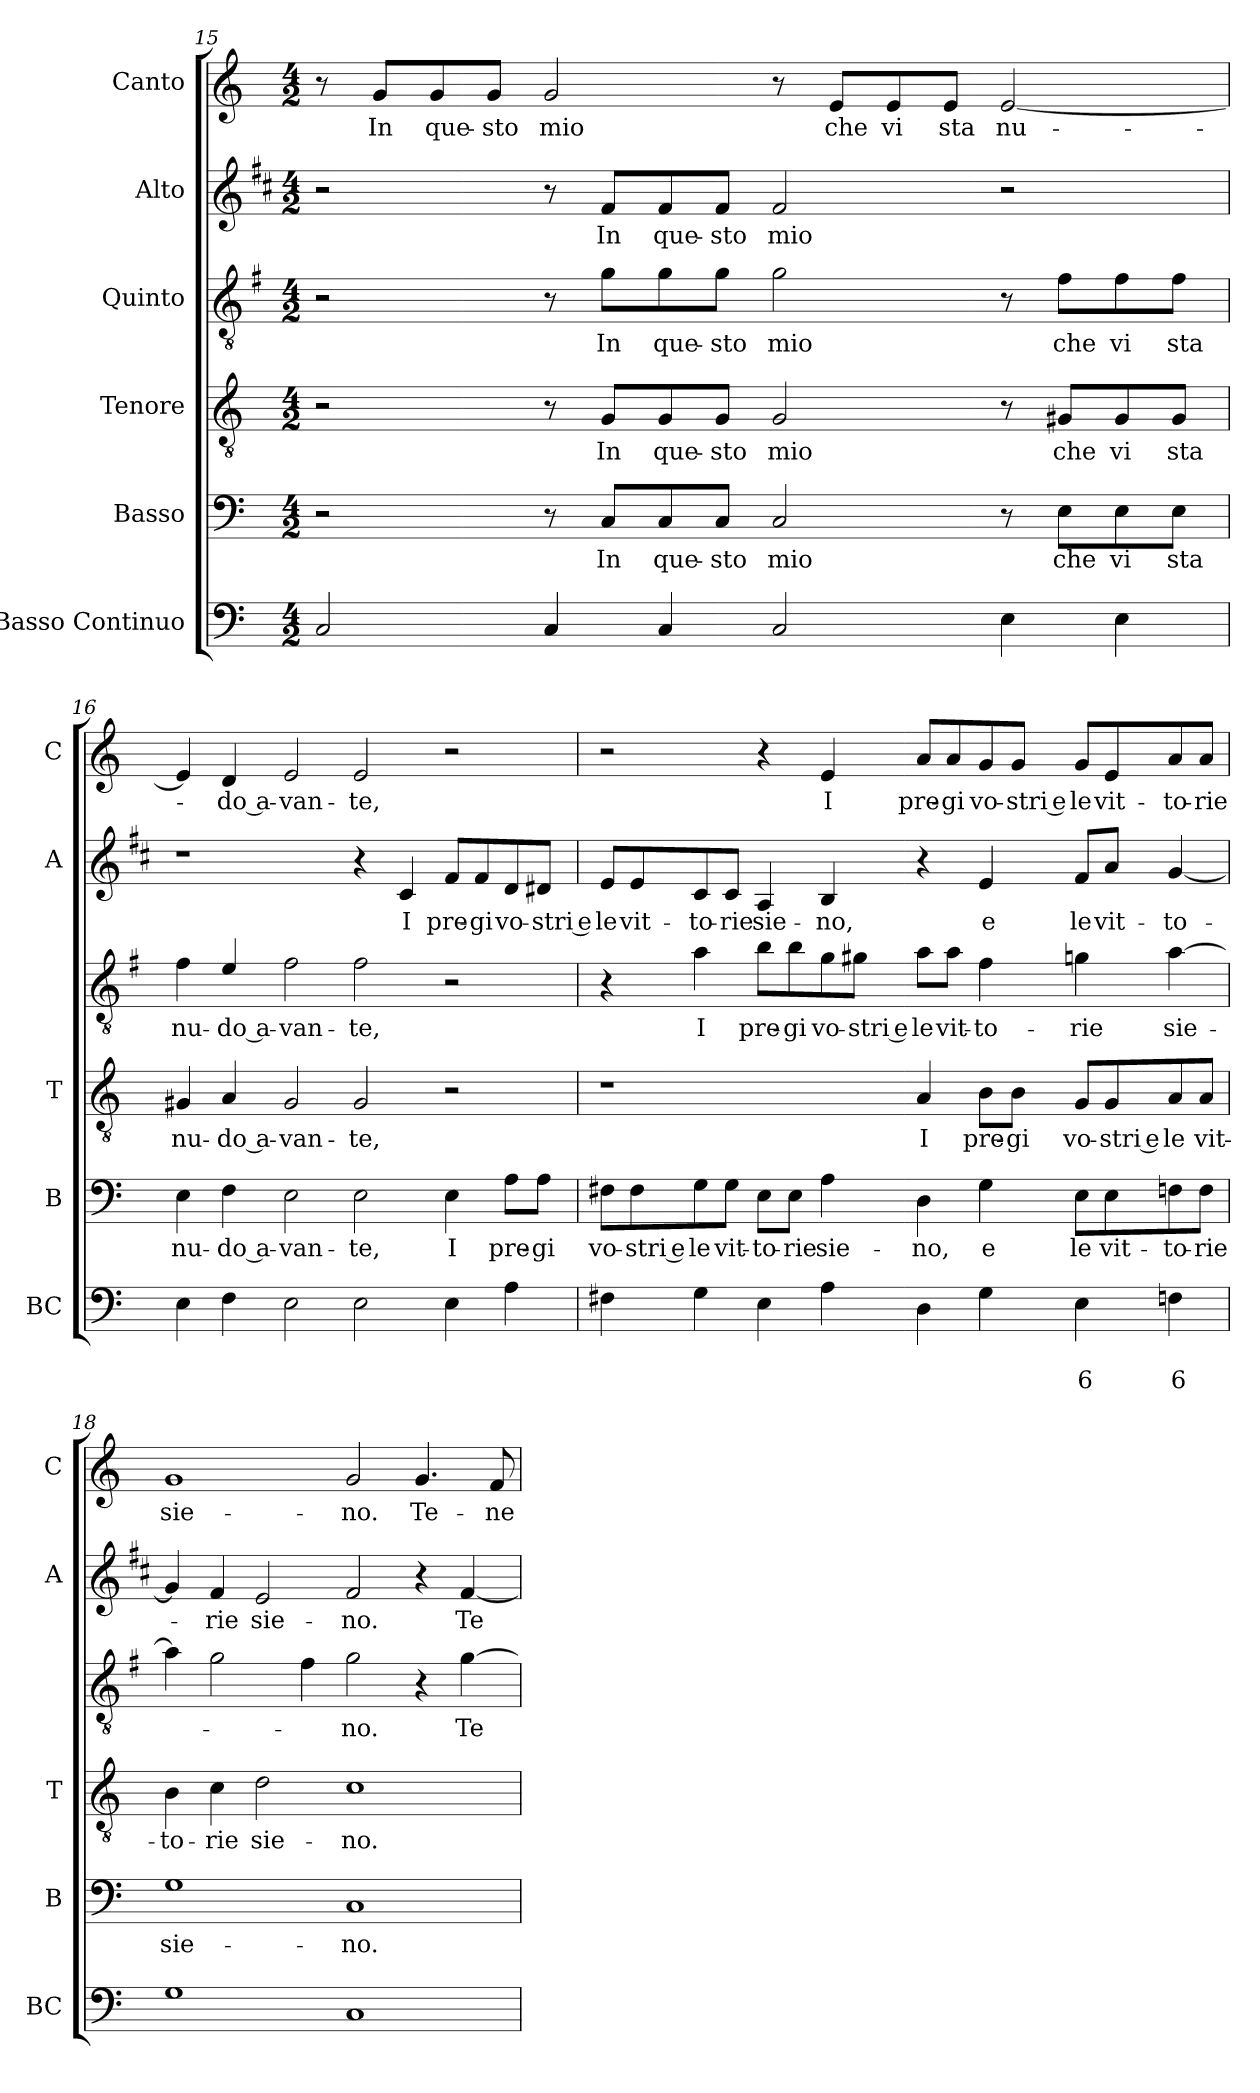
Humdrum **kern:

**kern	**text	**text	**kern	**text	**kern	**text	**kern	**text	**kern	**text	**kern	**text
*part6	*part6	*part6	*part5	*part5	*part4	*part4	*part3	*part3	*part2	*part2	*part1	*part1
*staff6	*staff6	*staff6	*staff5	*staff5	*staff4	*staff4	*staff3	*staff3	*staff2	*staff2	*staff1	*staff1
*I"Basso Continuo	*	*	*I"Basso	*	*I"Tenore	*	*I"Quinto	*	*I"Alto	*	*I"Canto	*
*I'BC	*	*	*I'B	*	*I'T	*	*	*	*I'A	*	*I'C	*
!!LO:PB:g=z
*clefF4	*	*	*clefF4	*	*clefGv2	*	*clefGv2	*	*clefG2	*	*clefG2	*
*	*	*	*	*	*	*	*ITrd4c7	*	*ITrd1c2	*	*	*
*k[]	*	*	*k[]	*	*k[]	*	*k[]	*	*k[]	*	*k[]	*
*C:	*	*	*C:	*	*C:	*	*C:	*	*C:	*	*C:	*
*M4/2	*	*	*M4/2	*	*M4/2	*	*M4/2	*	*M4/2	*	*M4/2	*
=15	=15	=15	=15	=15	=15	=15	=15	=15	=15	=15	=15	=15
2C/	.	.	2r	.	2r	.	2r	.	2r	.	8r	.
!	!	!	!	!	!	!	!	!	!	!	!	!LO:LY:b
.	.	.	.	.	.	.	.	.	.	.	8g/L	In
!	!	!	!	!	!	!	!	!	!	!	!	!LO:LY:b
.	.	.	.	.	.	.	.	.	.	.	8g/	que-
!	!	!	!	!	!	!	!	!	!	!	!	!LO:LY:b
.	.	.	.	.	.	.	.	.	.	.	8g/J	-sto
!	!	!	!	!	!	!	!	!	!	!	!	!LO:LY:b
4C/	.	.	8r	.	8r	.	8r	.	8r	.	2g/	mio
!	!	!	!	!LO:LY:b	!	!LO:LY:b	!	!LO:LY:b	!	!LO:LY:b	!	!
.	.	.	8C/L	In	8G/L	In	8c\L	In	8e/L	In	.	.
!	!	!	!	!LO:LY:b	!	!LO:LY:b	!	!LO:LY:b	!	!LO:LY:b	!	!
4C/	.	.	8C/	que-	8G/	que-	8c\	que-	8e/	que-	.	.
!	!	!	!	!LO:LY:b	!	!LO:LY:b	!	!LO:LY:b	!	!LO:LY:b	!	!
.	.	.	8C/J	-sto	8G/J	-sto	8c\J	-sto	8e/J	-sto	.	.
!	!	!	!	!LO:LY:b	!	!LO:LY:b	!	!LO:LY:b	!	!LO:LY:b	!	!
2C/	.	.	2C/	mio	2G/	mio	2c\	mio	2e/	mio	8r	.
!	!	!	!	!	!	!	!	!	!	!	!	!LO:LY:b
.	.	.	.	.	.	.	.	.	.	.	8e/L	che
!	!	!	!	!	!	!	!	!	!	!	!	!LO:LY:b
.	.	.	.	.	.	.	.	.	.	.	8e/	vi
!	!	!	!	!	!	!	!	!	!	!	!	!LO:LY:b
.	.	.	.	.	.	.	.	.	.	.	8e/J	sta
!	!	!	!	!	!	!	!	!	!	!	!	!LO:LY:b
4E\	.	.	8r	.	8r	.	8r	.	2r	.	[2e/	nu-
!	!	!	!	!LO:LY:b	!	!LO:LY:b	!	!LO:LY:b	!	!	!	!
.	.	.	8E\L	che	8G#X/L	che	8B\L	che	.	.	.	.
!	!	!	!	!LO:LY:b	!	!LO:LY:b	!	!LO:LY:b	!	!	!	!
4E\	.	.	8E\	vi	8G#/	vi	8B\	vi	.	.	.	.
!	!	!	!	!LO:LY:b	!	!LO:LY:b	!	!LO:LY:b	!	!	!	!
.	.	.	8E\J	sta	8G#/J	sta	8B\J	sta	.	.	.	.
=16	=16	=16	=16	=16	=16	=16	=16	=16	=16	=16	=16	=16
!	!	!	!	!LO:LY:b	!	!LO:LY:b	!	!LO:LY:b	!	!	!	!
4E\	.	.	4E\	nu-	4G#X/	nu-	4B\	nu-	1r	.	4e/]	.
!	!	!	!	!LO:LY:b	!	!LO:LY:b	!	!LO:LY:b	!	!	!	!LO:LY:b
4F\	.	.	4F\	-do a-	4A/	-do a-	4A/	-do a-	.	.	4d/	-do a-
!	!	!	!	!LO:LY:b	!	!LO:LY:b	!	!LO:LY:b	!	!	!	!LO:LY:b
2E\	.	.	2E\	-van-	2G#/	-van-	2B\	-van-	.	.	2e/	-van-
!	!	!	!	!LO:LY:b	!	!LO:LY:b	!	!LO:LY:b	!	!	!	!LO:LY:b
2E\	.	.	2E\	-te,	2G#/	-te,	2B\	-te,	4r	.	2e/	-te,
!	!	!	!	!	!	!	!	!	!	!LO:LY:b	!	!
.	.	.	.	.	.	.	.	.	4B/	I	.	.
!	!	!	!	!LO:LY:b	!	!	!	!	!	!LO:LY:b	!	!
4E\	.	.	4E\	I	2r	.	2r	.	8e/L	pre-	2r	.
!	!	!	!	!	!	!	!	!	!	!LO:LY:b	!	!
.	.	.	.	.	.	.	.	.	8e/	-gi	.	.
!	!	!	!	!LO:LY:b	!	!	!	!	!	!LO:LY:b	!	!
4A\	.	.	8A\L	pre-	.	.	.	.	8c/	vo-	.	.
!	!	!	!	!LO:LY:b	!	!	!	!	!	!LO:LY:b	!	!
.	.	.	8A\J	-gi	.	.	.	.	8c#X/J	-stri e	.	.
!!LO:LB:g=z
=17	=17	=17	=17	=17	=17	=17	=17	=17	=17	=17	=17	=17
!	!	!	!	!LO:LY:b	!	!	!	!	!	!LO:LY:b	!	!
4F#X\	.	.	8F#X\L	vo-	1r	.	4r	.	8d/L	le	2r	.
!	!	!	!	!LO:LY:b	!	!	!	!	!	!LO:LY:b	!	!
.	.	.	8F#\	-stri e	.	.	.	.	8d/	vit-	.	.
!	!	!	!	!LO:LY:b	!	!	!	!LO:LY:b	!	!LO:LY:b	!	!
4G\	.	.	8G\	le	.	.	4d\	I	8B/	-to-	.	.
!	!	!	!	!LO:LY:b	!	!	!	!	!	!LO:LY:b	!	!
.	.	.	8G\J	vit-	.	.	.	.	8B/J	-rie	.	.
!	!	!	!	!LO:LY:b	!	!	!	!LO:LY:b	!	!LO:LY:b	!	!
4E\	.	.	8E\L	-to-	.	.	8e\L	pre-	4G/	sie-	4r	.
!	!	!	!	!LO:LY:b	!	!	!	!LO:LY:b	!	!	!	!
.	.	.	8E\J	-rie	.	.	8e\	-gi	.	.	.	.
!	!	!	!	!LO:LY:b	!	!	!	!LO:LY:b	!	!LO:LY:b	!	!LO:LY:b
4A\	.	.	4A\	sie-	.	.	8c\	vo-	4A/	-no,	4e/	I
!	!	!	!	!	!	!	!	!LO:LY:b	!	!	!	!
.	.	.	.	.	.	.	8c#X\J	-stri e	.	.	.	.
!	!	!	!	!LO:LY:b	!	!LO:LY:b	!	!LO:LY:b	!	!	!	!LO:LY:b
4D\	.	.	4D\	-no,	4A/	I	8d\L	le	4r	.	8a/L	pre-
!	!	!	!	!	!	!	!	!LO:LY:b	!	!	!	!LO:LY:b
.	.	.	.	.	.	.	8d\J	vit-	.	.	8a/	-gi
!	!	!	!	!LO:LY:b	!	!LO:LY:b	!	!LO:LY:b	!	!LO:LY:b	!	!LO:LY:b
4G\	.	.	4G\	e	8B\L	pre-	4B\	-to-	4d/	e	8g/	vo-
!	!	!	!	!	!	!LO:LY:b	!	!	!	!	!	!LO:LY:b
.	.	.	.	.	8B\J	-gi	.	.	.	.	8g/J	-stri e
!	!	!LO:LY:b	!	!LO:LY:b	!	!LO:LY:b	!	!LO:LY:b	!	!LO:LY:b	!	!LO:LY:b
4E\	.	6	8E\L	le	8G/L	vo-	4cn\	-rie	8e/L	le	8g/L	le
!	!	!	!	!LO:LY:b	!	!LO:LY:b	!	!	!	!LO:LY:b	!	!LO:LY:b
.	.	.	8E\	vit-	8G/	-stri e	.	.	8g/J	vit-	8e/	vit-
!	!	!LO:LY:b	!	!LO:LY:b	!	!LO:LY:b	!	!LO:LY:b	!	!LO:LY:b	!	!LO:LY:b
4Fn\	.	6	8Fn\	-to-	8A/	le	[4d\	sie-	[4f/	-to-	8a/	-to-
!	!	!	!	!LO:LY:b	!	!LO:LY:b	!	!	!	!	!	!LO:LY:b
.	.	.	8F\J	-rie	8A/J	vit-	.	.	.	.	8a/J	-rie
=18	=18	=18	=18	=18	=18	=18	=18	=18	=18	=18	=18	=18
!	!	!	!	!LO:LY:b	!	!LO:LY:b	!	!	!	!	!	!LO:LY:b
1G	.	.	1G	sie-	4B\	-to-	4d\]	.	4f/]	.	1g	sie-
!	!	!	!	!	!	!LO:LY:b	!	!	!	!LO:LY:b	!	!
.	.	.	.	.	4c\	-rie	2c\	.	4e/	-rie	.	.
!	!	!	!	!	!	!LO:LY:b	!	!	!	!LO:LY:b	!	!
.	.	.	.	.	2d\	sie-	.	.	2d/	sie-	.	.
.	.	.	.	.	.	.	4B\	.	.	.	.	.
!	!	!	!	!LO:LY:b	!	!LO:LY:b	!	!LO:LY:b	!	!LO:LY:b	!	!LO:LY:b
1C	.	.	1C	-no.	1c	-no.	2c\	-no.	2e/	-no.	2g/	-no.
!	!	!	!	!	!	!	!	!	!	!	!	!LO:LY:b
.	.	.	.	.	.	.	4r	.	4r	.	4.g/	Te-
!	!	!	!	!	!	!	!	!LO:LY:b	!	!LO:LY:b	!	!
.	.	.	.	.	.	.	[4c\	Te-	[4e/	Te-	.	.
!	!	!	!	!	!	!	!	!	!	!	!	!LO:LY:b
.	.	.	.	.	.	.	.	.	.	.	8f/	-ne-
=	=	=	=	=	=	=	=	=	=	=	=	=
*-	*-	*-	*-	*-	*-	*-	*-	*-	*-	*-	*-	*-
